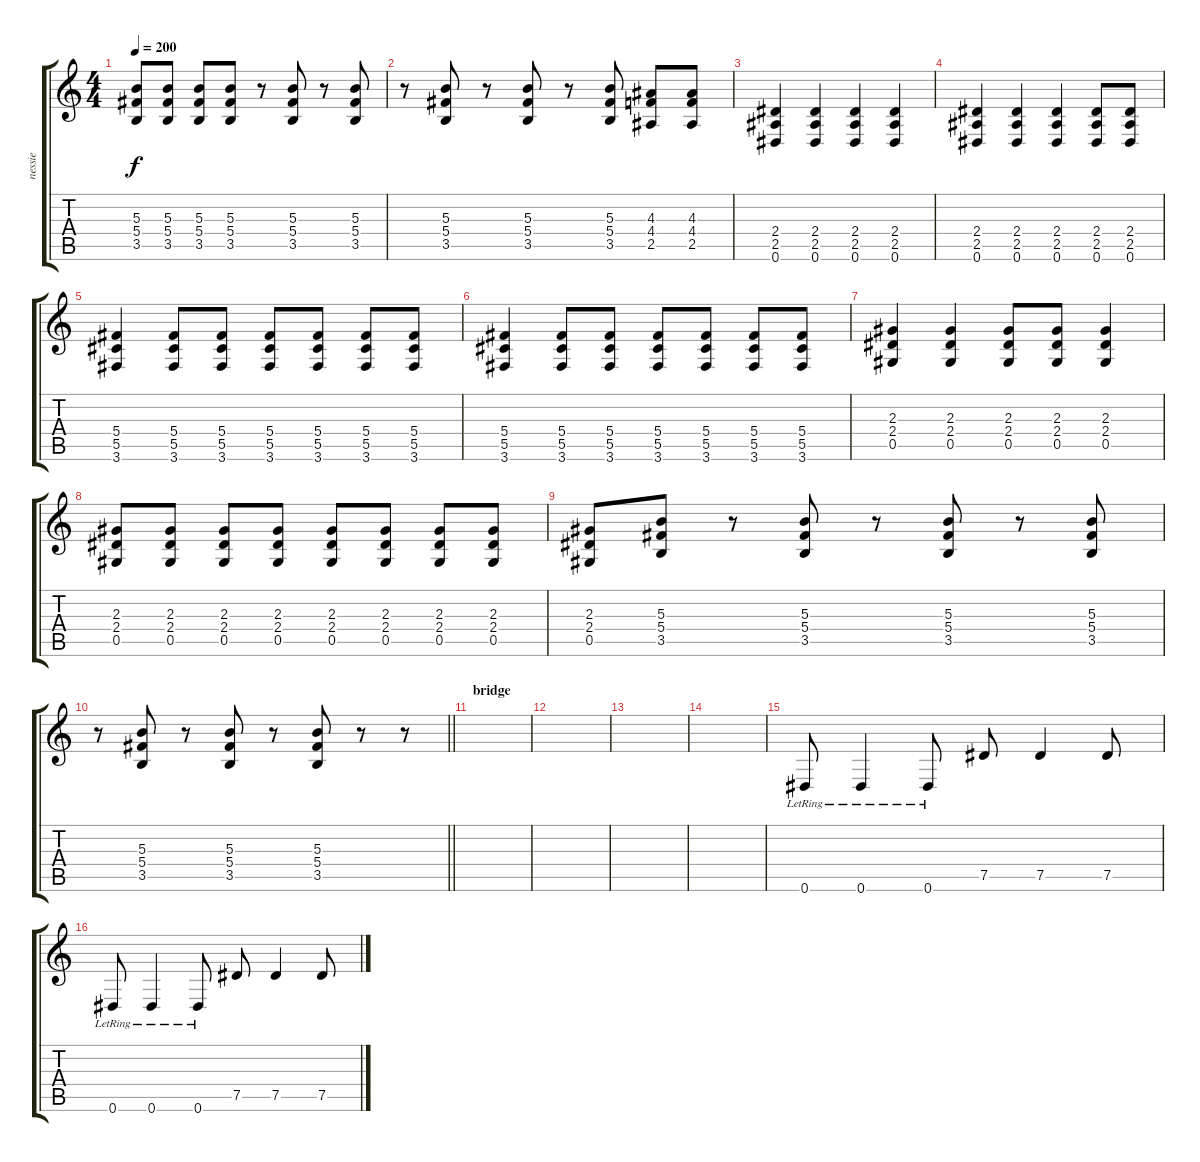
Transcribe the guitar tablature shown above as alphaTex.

\track ("nessie" "nessie") {instrument distortionguitar}
\staff {score tabs}
\tuning (Eb4 Bb3 Gb3 Db3 Ab2 Eb2) {hide}
\ts (4 4)
\tempo 200
\clef g2
\ks c
(5.3 5.4 3.5).8{dy f} (5.3 5.4 3.5).8 (5.3 5.4 3.5).8 (5.3 5.4 3.5).8 r.8 (5.3 5.4 3.5).8 r.8 (5.3 5.4 3.5).8 |
r.8 (5.3 5.4 3.5).8 r.8 (5.3 5.4 3.5).8 r.8 (5.3 5.4 3.5).8 (4.3 4.4 2.5).8 (4.3 4.4 2.5).8 |
(2.4 2.5 0.6).4 (2.4 2.5 0.6).4 (2.4 2.5 0.6).4 (2.4 2.5 0.6).4 |
(2.4 2.5 0.6).4 (2.4 2.5 0.6).4 (2.4 2.5 0.6).4 (2.4 2.5 0.6).8 (2.4 2.5 0.6).8 |
(5.4 5.5 3.6).4 (5.4 5.5 3.6).8 (5.4 5.5 3.6).8 (5.4 5.5 3.6).8 (5.4 5.5 3.6).8 (5.4 5.5 3.6).8 (5.4 5.5 3.6).8 |
(5.4 5.5 3.6).4 (5.4 5.5 3.6).8 (5.4 5.5 3.6).8 (5.4 5.5 3.6).8 (5.4 5.5 3.6).8 (5.4 5.5 3.6).8 (5.4 5.5 3.6).8 |
(2.3 2.4 0.5).4 (2.3 2.4 0.5).4 (2.3 2.4 0.5).8 (2.3 2.4 0.5).8 (2.3 2.4 0.5).4 |
(2.3 2.4 0.5).8 (2.3 2.4 0.5).8 (2.3 2.4 0.5).8 (2.3 2.4 0.5).8 (2.3 2.4 0.5).8 (2.3 2.4 0.5).8 (2.3 2.4 0.5).8 (2.3 2.4 0.5).8 |
(2.3 2.4 0.5).8 (5.3 5.4 3.5).8 r.8 (5.3 5.4 3.5).8 r.8 (5.3 5.4 3.5).8 r.8 (5.3 5.4 3.5).8 |
\barLineRight lightlight
r.8 (5.3 5.4 3.5).8 r.8 (5.3 5.4 3.5).8 r.8 (5.3 5.4 3.5).8 r.8 r.8 |
\section ("" "bridge")
|
|
|
|
0.6{lr}.8 0.6{lr}.4 0.6{lr}.8 7.5.8 7.5.4 7.5.8 |
0.6{lr}.8 0.6{lr}.4 0.6{lr}.8 7.5.8 7.5.4 7.5.8
